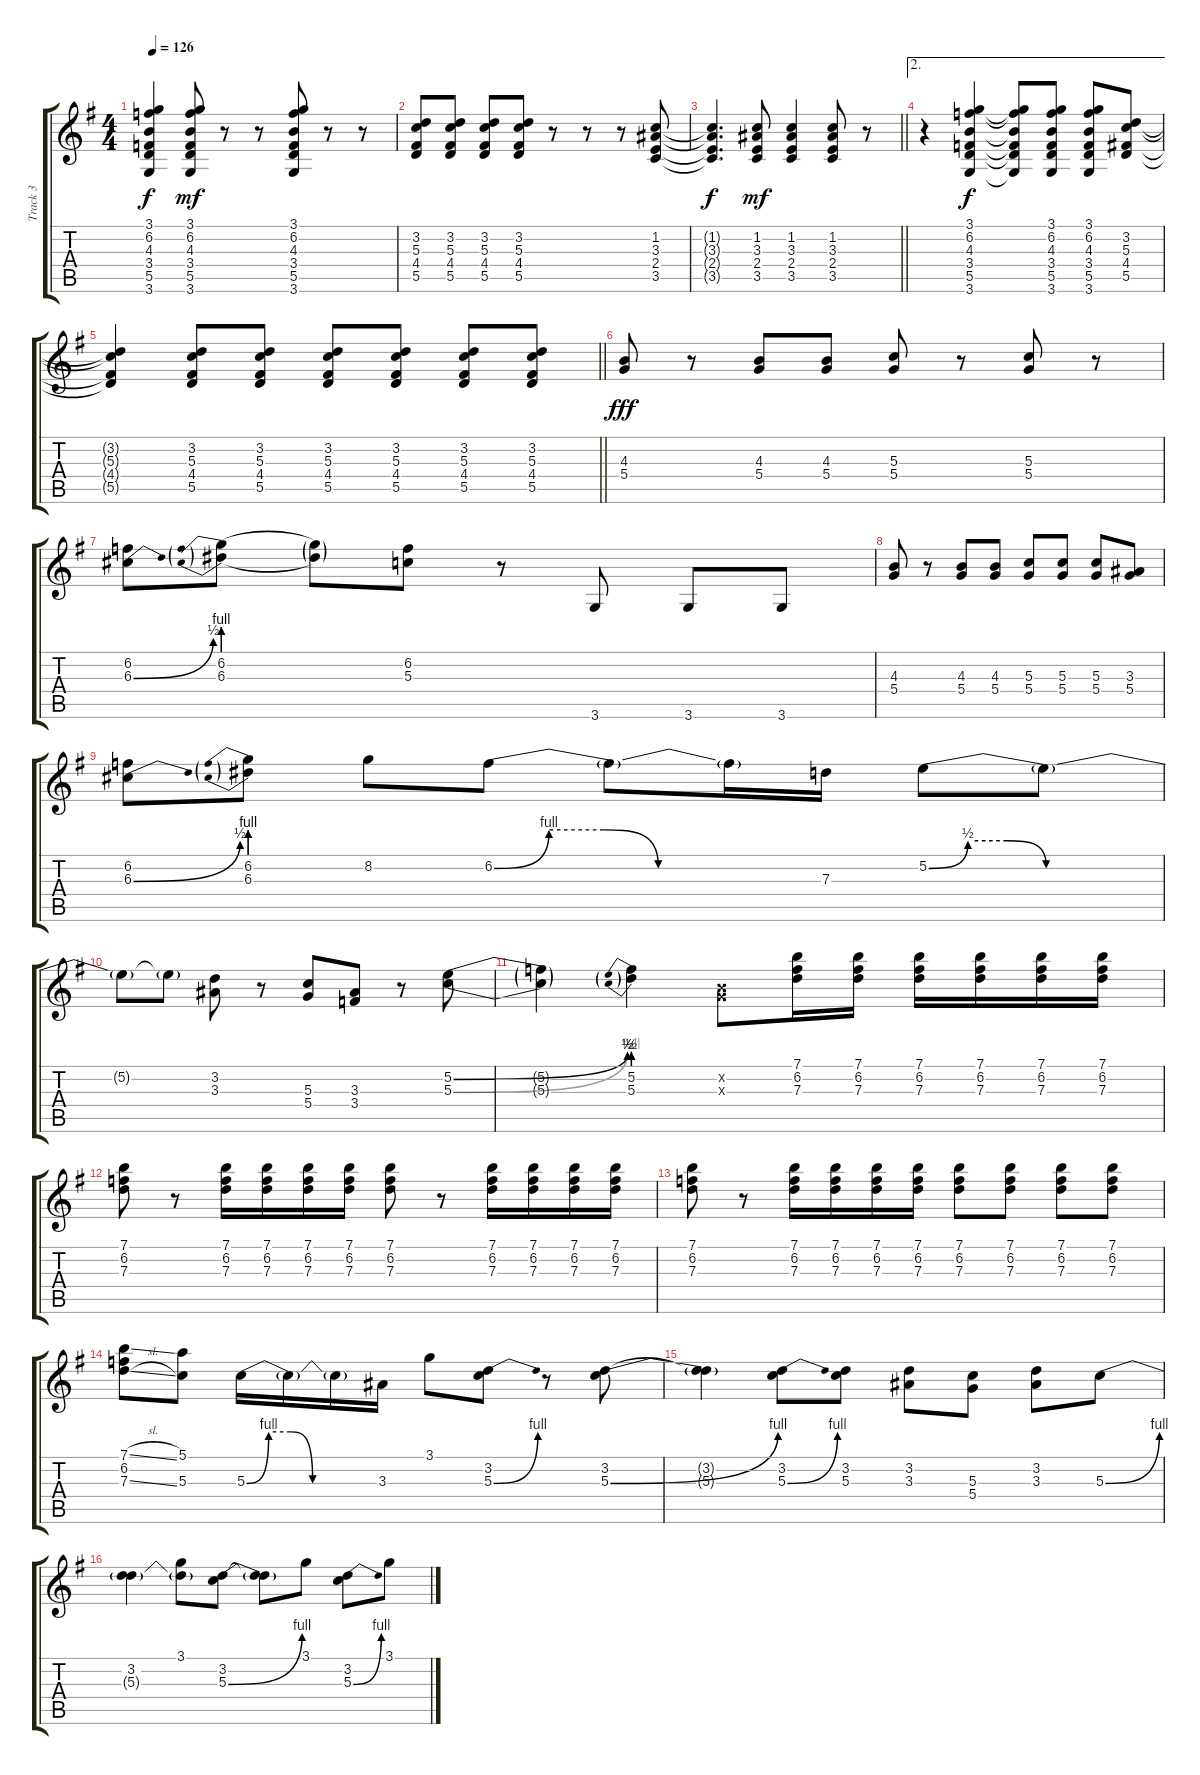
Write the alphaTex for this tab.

\track ("Track 3" "Track 3") {instrument electricguitarjazz}
\staff {score tabs}
\tuning (E4 B3 G3 D3 A2 E2) {hide}
\ts (4 4)
\tempo 126
\clef g2
\ks g
(3.1{t} 6.2{t} 4.3{t} 3.4{t} 5.5{t} 3.6{t}).4{dy f} (3.1 6.2 4.3 3.4 5.5 3.6).8{dy mf} r.8 r.8 (3.1 6.2 4.3 3.4 5.5 3.6).8 r.8 r.8 |
(3.2 5.3 4.4 5.5).8 (3.2 5.3 4.4 5.5).8 (3.2 5.3 4.4 5.5).8 (3.2 5.3 4.4 5.5).8 r.8 r.8 r.8 (1.2 3.3 2.4 3.5).8 |
\barLineRight lightlight
(1.2{t} 3.3{t} 2.4{t} 3.5{t}).4{d dy f} (1.2 3.3 2.4 3.5).8{dy mf} (1.2 3.3 2.4 3.5).4 (1.2 3.3 2.4 3.5).8 r.8 |
\ae 2
r.4 (3.1 6.2 4.3 3.4 5.5 3.6).4{dy f} (3.1{t} 6.2{t} 4.3{t} 3.4{t} 5.5{t} 3.6{t}).8 (3.1 6.2 4.3 3.4 5.5 3.6).8 (3.1 6.2 4.3 3.4 5.5 3.6).8 (3.2 5.3 4.4 5.5).8 |
\barLineRight lightlight
(3.2{t} 5.3{t} 4.4{t} 5.5{t}).4 (3.2 5.3 4.4 5.5).8 (3.2 5.3 4.4 5.5).8 (3.2 5.3 4.4 5.5).8 (3.2 5.3 4.4 5.5).8 (3.2 5.3 4.4 5.5).8 (3.2 5.3 4.4 5.5).8 |
(4.3 5.4).8{dy fff volume 5} r.8 (4.3 5.4).8 (4.3 5.4).8 (5.3 5.4).8 r.8 (5.3 5.4).8 r.8 |
(6.2 6.3{be (bend 0 0 60 2)}).8 (6.2{be (prebend 0 4 60 4)} 6.3{be (prebend 0 4 60 4)}).8 (6.2{t} 6.3{t}).8 (6.2 5.3).8 r.8 3.6.8 3.6.8 3.6.8 |
(4.3 5.4).8 r.8 (4.3 5.4).8 (4.3 5.4).8 (5.3 5.4).8 (5.3 5.4).8 (5.3 5.4).8 (3.3 5.4).8 |
(6.2 6.3{be (bend 0 0 60 2)}).8 (6.2{be (prebend 0 4 60 4)} 6.3{be (prebend 0 4 60 4)}).8 8.2.8 6.2{be (custom 0 0 10 4 20 4 30 0 60 0)}.8 6.2{t}.8 6.2{t}.16 7.3.16 5.2{be (custom 0 0 10 2 20 2 30 0 60 0)}.8 5.2{t}.8 |
5.2{t}.8 5.2{t}.8 (3.2 3.3).8 r.8 (5.3 5.4).8 (3.3 3.4).8 r.8 (5.2{be (bend 0 0 60 2)} 5.3{be (bend 0 0 60 2)}).8 |
(5.2{t} 5.3{t}).4 (5.2{be (prebend 0 2 60 2)} 5.3{be (prebend 0 4 60 4)}).4 (0.2{x} 0.3{x}).8 (7.1 6.2 7.3).16 (7.1 6.2 7.3).16 (7.1 6.2 7.3).16 (7.1 6.2 7.3).16 (7.1 6.2 7.3).16 (7.1 6.2 7.3).16 |
(7.1 6.2 7.3).8 r.8 (7.1 6.2 7.3).16 (7.1 6.2 7.3).16 (7.1 6.2 7.3).16 (7.1 6.2 7.3).16 (7.1 6.2 7.3).8 r.8 (7.1 6.2 7.3).16 (7.1 6.2 7.3).16 (7.1 6.2 7.3).16 (7.1 6.2 7.3).16 |
(7.1 6.2 7.3).8 r.8 (7.1 6.2 7.3).16 (7.1 6.2 7.3).16 (7.1 6.2 7.3).16 (7.1 6.2 7.3).16 (7.1 6.2 7.3).8 (7.1 6.2 7.3).8 (7.1 6.2 7.3).8 (7.1 6.2 7.3).8 |
(7.1{sl} 6.2 7.3{sl}).8 (5.1 5.3).8 5.3{be (custom 0 0 10 4 20 4 30 0 60 0)}.16 5.3{t}.16 5.3{t}.16 3.3.16 3.1.8 (3.2 5.3{be (bend 0 0 60 4)}).8 r.8 (3.2 5.3{be (bend 0 0 60 4)}).8 |
(3.2{t} 5.3{t}).4 (3.2 5.3{be (bend 0 0 60 4)}).8 (3.2 5.3).8 (3.2 3.3).8 (5.3 5.4).8 (3.2 3.3).8 5.3{be (bend 0 0 60 4)}.8 |
(3.2 5.3{t}).4 (3.1 5.3{t}).8 (3.2 5.3{be (bend 0 0 60 4)}).8 (3.2{t} 5.3{t}).8 3.1.8 (3.2 5.3{be (bend 0 0 60 4)}).8 3.1.8
